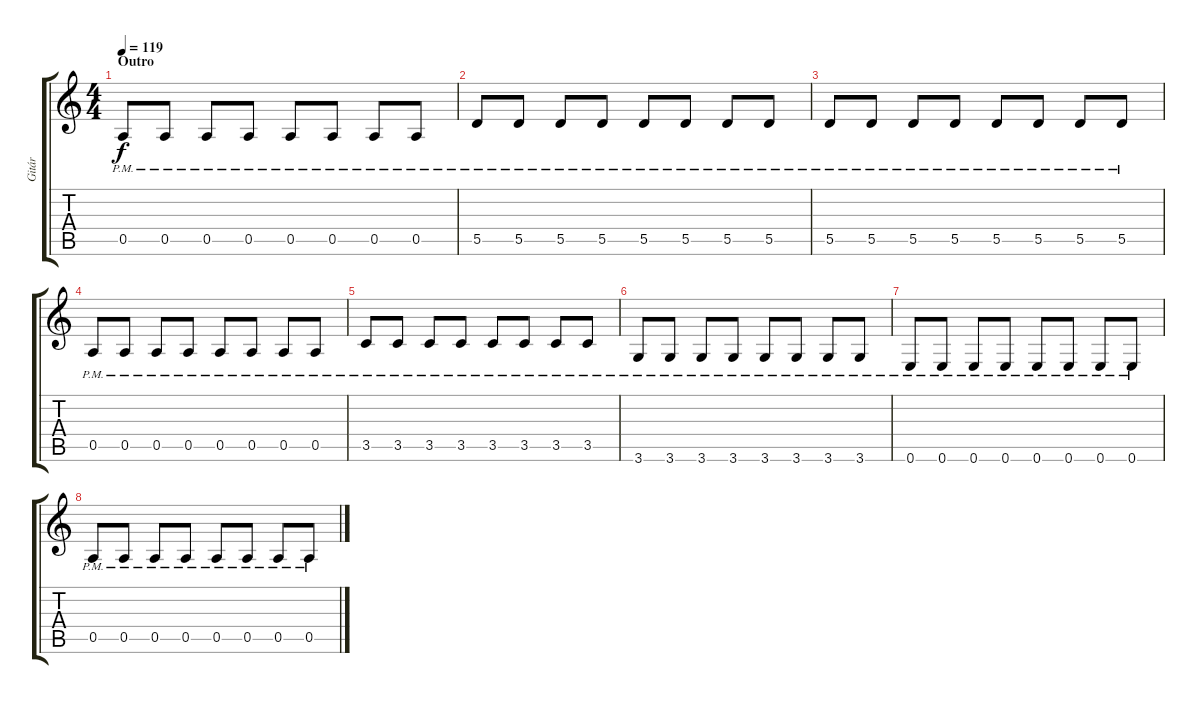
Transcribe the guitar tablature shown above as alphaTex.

\track ("Gitár" "Gitár") {instrument distortionguitar}
\staff {score tabs}
\tuning (E4 B3 G3 D3 A2 E2) {hide}
\ts (4 4)
\section ("" "Outro")
\tempo 119
\clef g2
\ks c
0.5{pm}.8{dy f} 0.5{pm}.8 0.5{pm}.8 0.5{pm}.8 0.5{pm}.8 0.5{pm}.8 0.5{pm}.8 0.5{pm}.8 |
5.5{pm}.8 5.5{pm}.8 5.5{pm}.8 5.5{pm}.8 5.5{pm}.8 5.5{pm}.8 5.5{pm}.8 5.5{pm}.8 |
5.5{pm}.8 5.5{pm}.8 5.5{pm}.8 5.5{pm}.8 5.5{pm}.8 5.5{pm}.8 5.5{pm}.8 5.5{pm}.8 |
0.5{pm}.8 0.5{pm}.8 0.5{pm}.8 0.5{pm}.8 0.5{pm}.8 0.5{pm}.8 0.5{pm}.8 0.5{pm}.8 |
3.5{pm}.8 3.5{pm}.8 3.5{pm}.8 3.5{pm}.8 3.5{pm}.8 3.5{pm}.8 3.5{pm}.8 3.5{pm}.8 |
3.6{pm}.8 3.6{pm}.8 3.6{pm}.8 3.6{pm}.8 3.6{pm}.8 3.6{pm}.8 3.6{pm}.8 3.6{pm}.8 |
0.6{pm}.8 0.6{pm}.8 0.6{pm}.8 0.6{pm}.8 0.6{pm}.8 0.6{pm}.8 0.6{pm}.8 0.6{pm}.8 |
0.5{pm}.8 0.5{pm}.8 0.5{pm}.8 0.5{pm}.8 0.5{pm}.8 0.5{pm}.8 0.5{pm}.8 0.5{pm}.8
